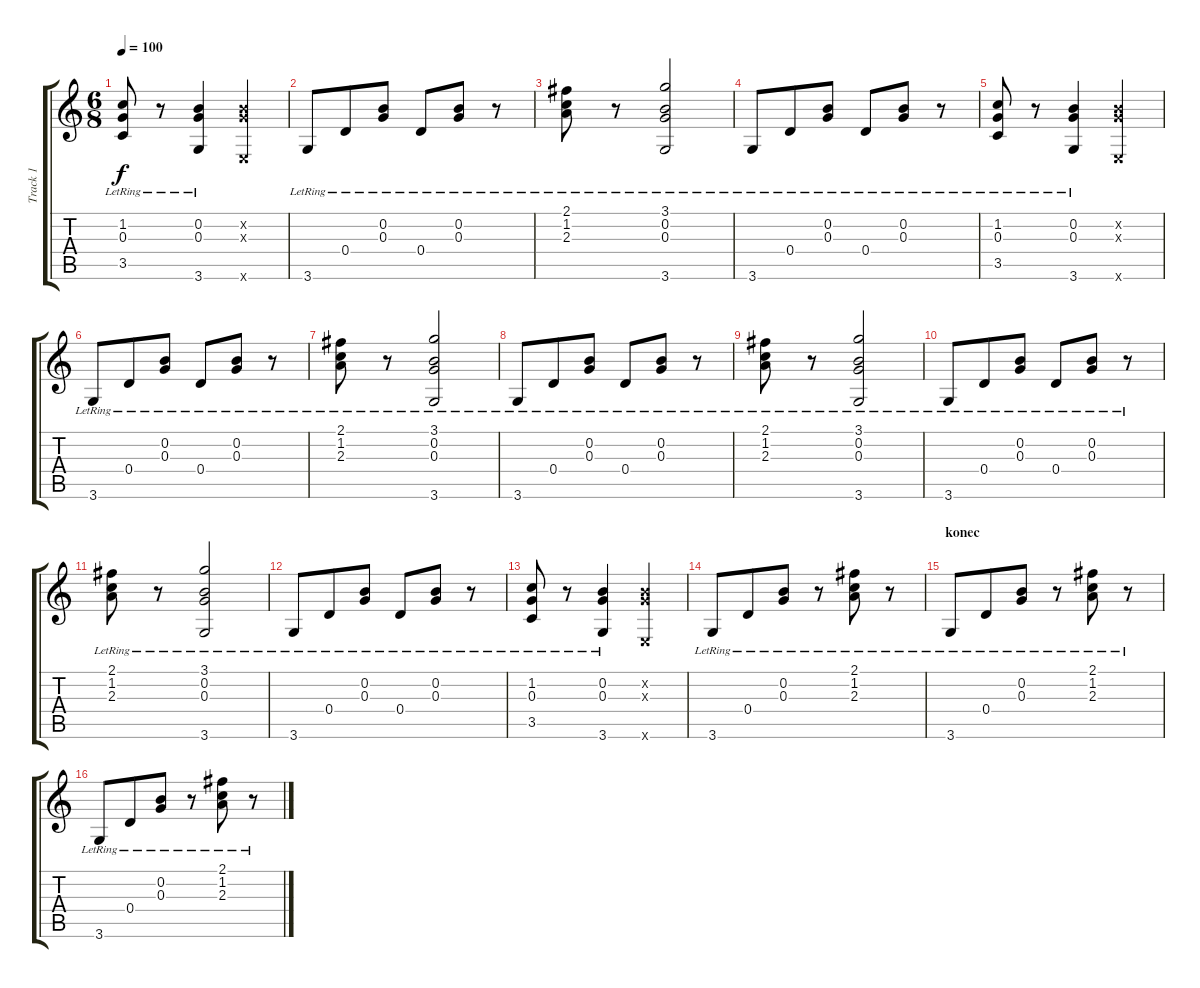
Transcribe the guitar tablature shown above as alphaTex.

\track ("Track 1" "Track 1") {instrument acousticguitarnylon}
\staff {score tabs}
\tuning (E4 B3 G3 D3 A2 E2) {hide}
\ts (6 8)
\tempo 100
\clef g2
\ks c
(1.2{lr} 0.3{lr} 3.5{lr}).8{dy f} r.8 (0.2{lr} 0.3{lr} 3.6{lr}).4 (0.2{x} 0.3{x} 0.6{x}).4 |
3.6{lr}.8 0.4{lr}.8 (0.2{lr} 0.3{lr}).8 0.4{lr}.8 (0.2{lr} 0.3{lr}).8 r.8 |
(2.1{lr} 1.2{lr} 2.3{lr}).8 r.8 (3.1{lr} 0.2{lr} 0.3{lr} 3.6{lr}).2 |
3.6{lr}.8 0.4{lr}.8 (0.2{lr} 0.3{lr}).8 0.4{lr}.8 (0.2{lr} 0.3{lr}).8 r.8 |
(1.2{lr} 0.3{lr} 3.5{lr}).8 r.8 (0.2{lr} 0.3{lr} 3.6{lr}).4 (0.2{x} 0.3{x} 0.6{x}).4 |
3.6{lr}.8 0.4{lr}.8 (0.2{lr} 0.3{lr}).8 0.4{lr}.8 (0.2{lr} 0.3{lr}).8 r.8 |
(2.1{lr} 1.2{lr} 2.3{lr}).8 r.8 (3.1{lr} 0.2{lr} 0.3{lr} 3.6{lr}).2 |
3.6{lr}.8 0.4{lr}.8 (0.2{lr} 0.3{lr}).8 0.4{lr}.8 (0.2{lr} 0.3{lr}).8 r.8 |
(2.1{lr} 1.2{lr} 2.3{lr}).8 r.8 (3.1{lr} 0.2{lr} 0.3{lr} 3.6{lr}).2 |
3.6{lr}.8 0.4{lr}.8 (0.2{lr} 0.3{lr}).8 0.4{lr}.8 (0.2{lr} 0.3{lr}).8 r.8 |
(2.1{lr} 1.2{lr} 2.3{lr}).8 r.8 (3.1{lr} 0.2{lr} 0.3{lr} 3.6{lr}).2 |
3.6{lr}.8 0.4{lr}.8 (0.2{lr} 0.3{lr}).8 0.4{lr}.8 (0.2{lr} 0.3{lr}).8 r.8 |
(1.2{lr} 0.3{lr} 3.5{lr}).8 r.8 (0.2{lr} 0.3{lr} 3.6{lr}).4 (0.2{x} 0.3{x} 0.6{x}).4 |
3.6{lr}.8 0.4{lr}.8 (0.2{lr} 0.3{lr}).8 r.8 (2.1 1.2{lr} 2.3{lr}).8 r.8 |
\section ("" "konec")
3.6{lr}.8 0.4{lr}.8 (0.2{lr} 0.3{lr}).8 r.8 (2.1 1.2{lr} 2.3{lr}).8 r.8 |
3.6{lr}.8 0.4{lr}.8 (0.2{lr} 0.3{lr}).8 r.8 (2.1 1.2{lr} 2.3{lr}).8 r.8
